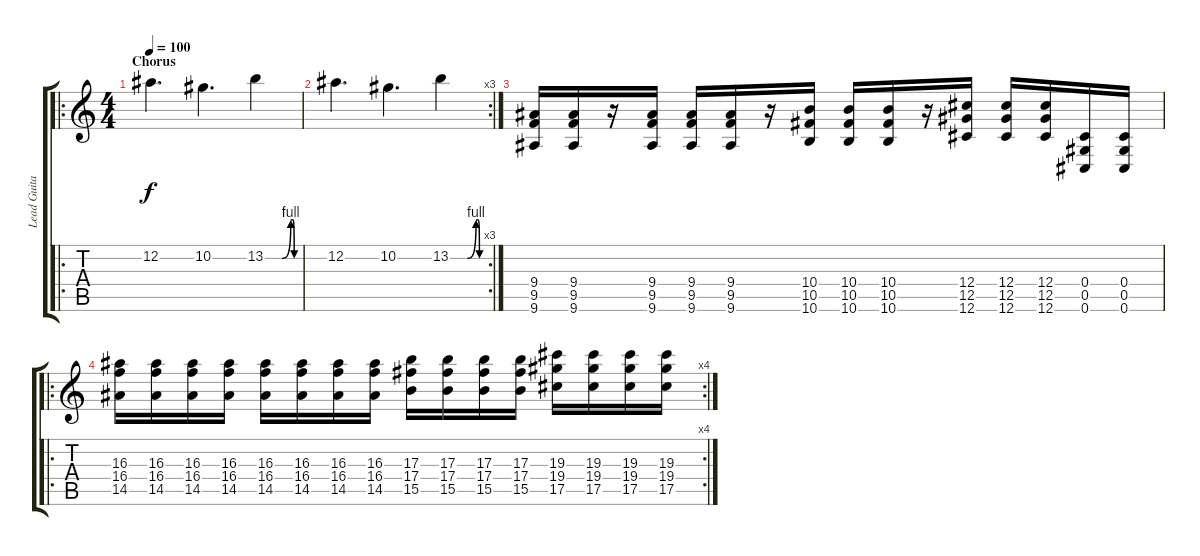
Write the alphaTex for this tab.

\track ("Lead Guitar" "Lead Guita") {instrument overdrivenguitar}
\staff {score tabs}
\tuning (Eb4 Bb3 Gb3 Db3 Ab2 Db2) {hide}
\ro
\ts (4 4)
\section ("" "Chorus")
\tempo 100
\clef g2
\ks c
12.2.4{d dy f} 10.2.4{d} 13.2{be (custom 0 0 30 0 45 4 49 4 51 0 60 0)}.4 |
\rc 3
12.2.4{d} 10.2.4{d} 13.2{be (custom 0 0 30 0 45 4 49 4 51 0 60 0)}.4 |
(9.4 9.5 9.6).16 (9.4 9.5 9.6).16 r.16 (9.4 9.5 9.6).16 (9.4 9.5 9.6).16 (9.4 9.5 9.6).16 r.16 (10.4 10.5 10.6).16 (10.4 10.5 10.6).16 (10.4 10.5 10.6).16 r.16 (12.4 12.5 12.6).16 (12.4 12.5 12.6).16 (12.4 12.5 12.6).16 (0.4 0.5 0.6).16 (0.4 0.5 0.6).16 |
\ro
\rc 4
(16.3 16.4 14.5).16 (16.3 16.4 14.5).16 (16.3 16.4 14.5).16 (16.3 16.4 14.5).16 (16.3 16.4 14.5).16 (16.3 16.4 14.5).16 (16.3 16.4 14.5).16 (16.3 16.4 14.5).16 (17.3 17.4 15.5).16 (17.3 17.4 15.5).16 (17.3 17.4 15.5).16 (17.3 17.4 15.5).16 (19.3 19.4 17.5).16 (19.3 19.4 17.5).16 (19.3 19.4 17.5).16 (19.3 19.4 17.5).16
